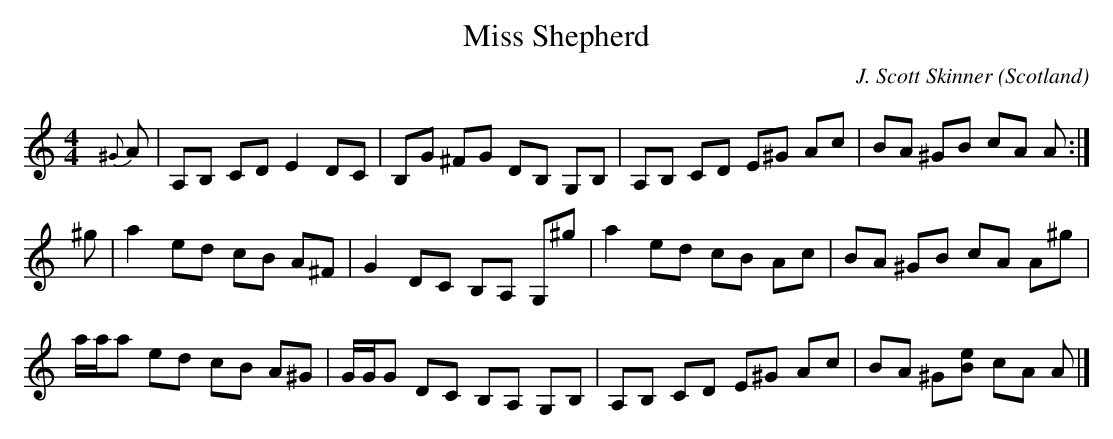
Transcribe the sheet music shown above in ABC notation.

X:1
T:Miss Shepherd
C:J. Scott Skinner
O:Scotland
M:4/4
K:Am  % originally Dm?
{^G}A|\
A,B, CD E2 DC|B,G ^FG DB, G,B,|\
A,B, CD E^G Ac|BA ^GB cA A:|
^g|\
a2 ed cB A^F|G2 DC B,A, G,^g|\
a2 ed cB Ac|BA ^GB cA A^g|
a/a/a ed cB A^G|G/G/G DC B,A, G,B,|\
A,B, CD E^G Ac|BA ^G[eB] cA A|]
